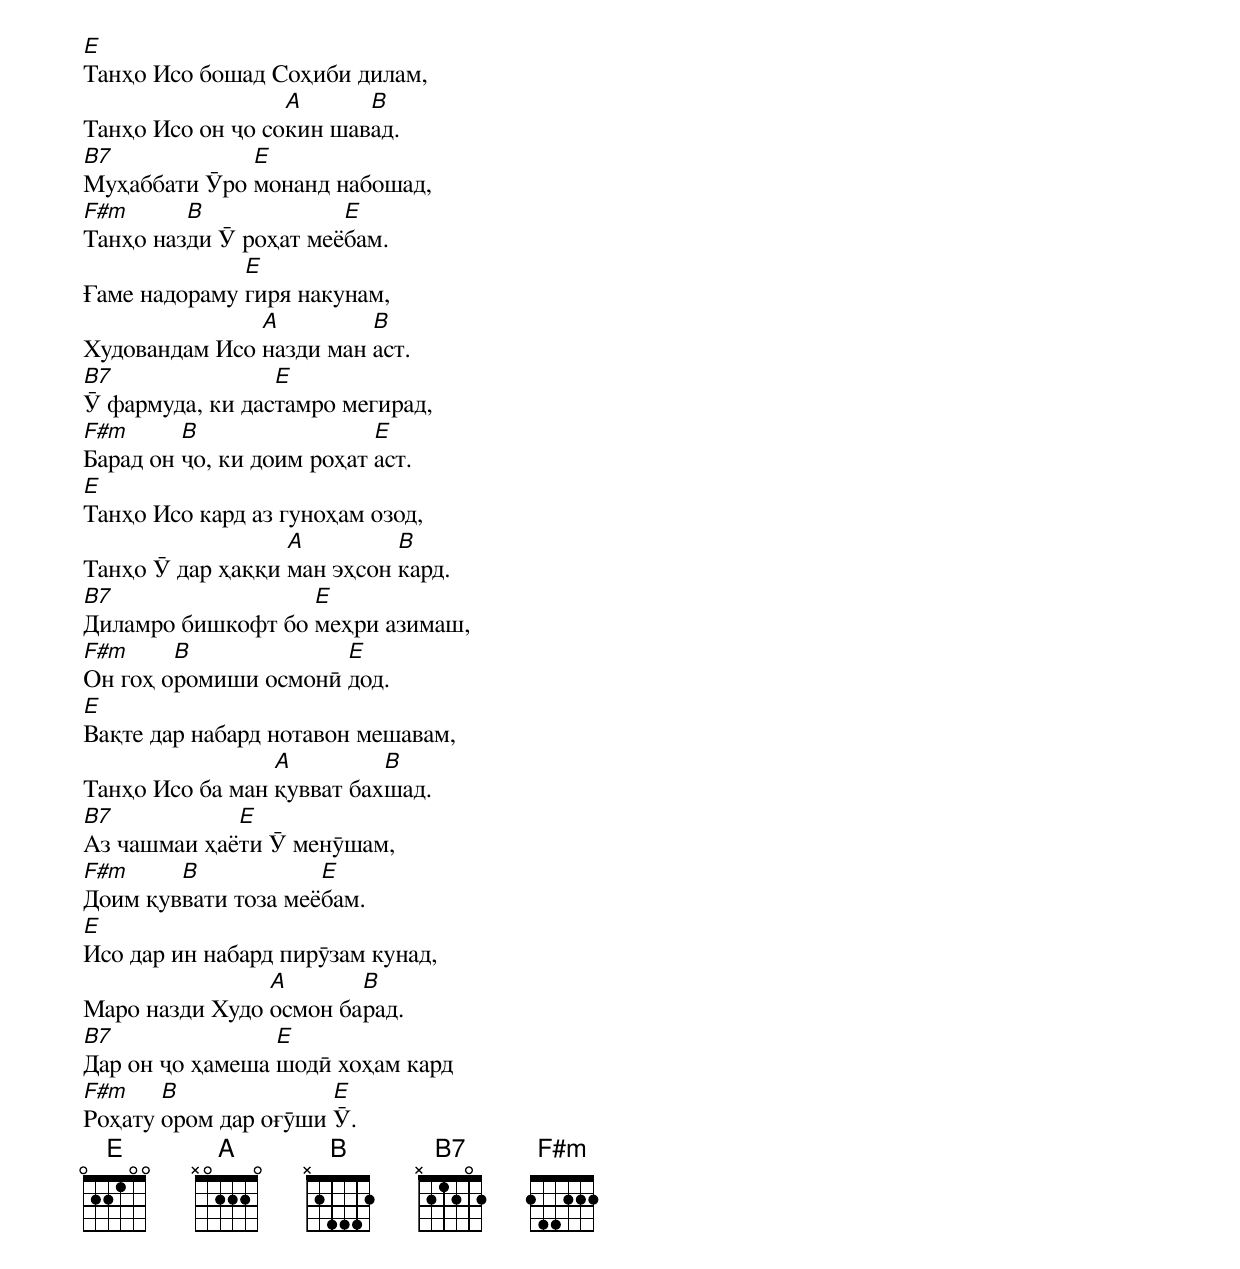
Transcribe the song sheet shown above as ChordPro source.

[E]Танҳо Исо бошад Соҳиби дилам,
Танҳо Исо он ҷо со[A]кин шав[B]ад.
[B7]Муҳаббати Ӯро [E]монанд набошад,
[F#m]Танҳо наз[B]ди Ӯ роҳат меё[E]бам.
Ғаме надораму [E]гиря накунам,
Худовандам Исо [A]назди ман [B]аст.
[B7]Ӯ фармуда, ки дас[E]тамро мегирад,
[F#m]Барад он [B]ҷо, ки доим роҳат [E]аст.
[E]Танҳо Исо кард аз гуноҳам озод,
Танҳо Ӯ дар ҳаққи [A]ман эҳсон [B]кард.
[B7]Диламро бишкофт бо [E]меҳри азимаш,
[F#m]Он гоҳ о[B]ромиши осмонӣ [E]дод.
[E]Вақте дар набард нотавон мешавам,
Танҳо Исо ба ман [A]қувват бах[B]шад.
[B7]Аз чашмаи ҳаё[E]ти Ӯ менӯшам,
[F#m]Доим қув[B]вати тоза меё[E]бам.
[E]Исо дар ин набард пирӯзам кунад,
Маро назди Худо [A]осмон ба[B]рад.
[B7]Дар он ҷо ҳамеша [E]шодӣ хоҳам кард
[F#m]Роҳату [B]ором дар оғӯши [E]Ӯ.
